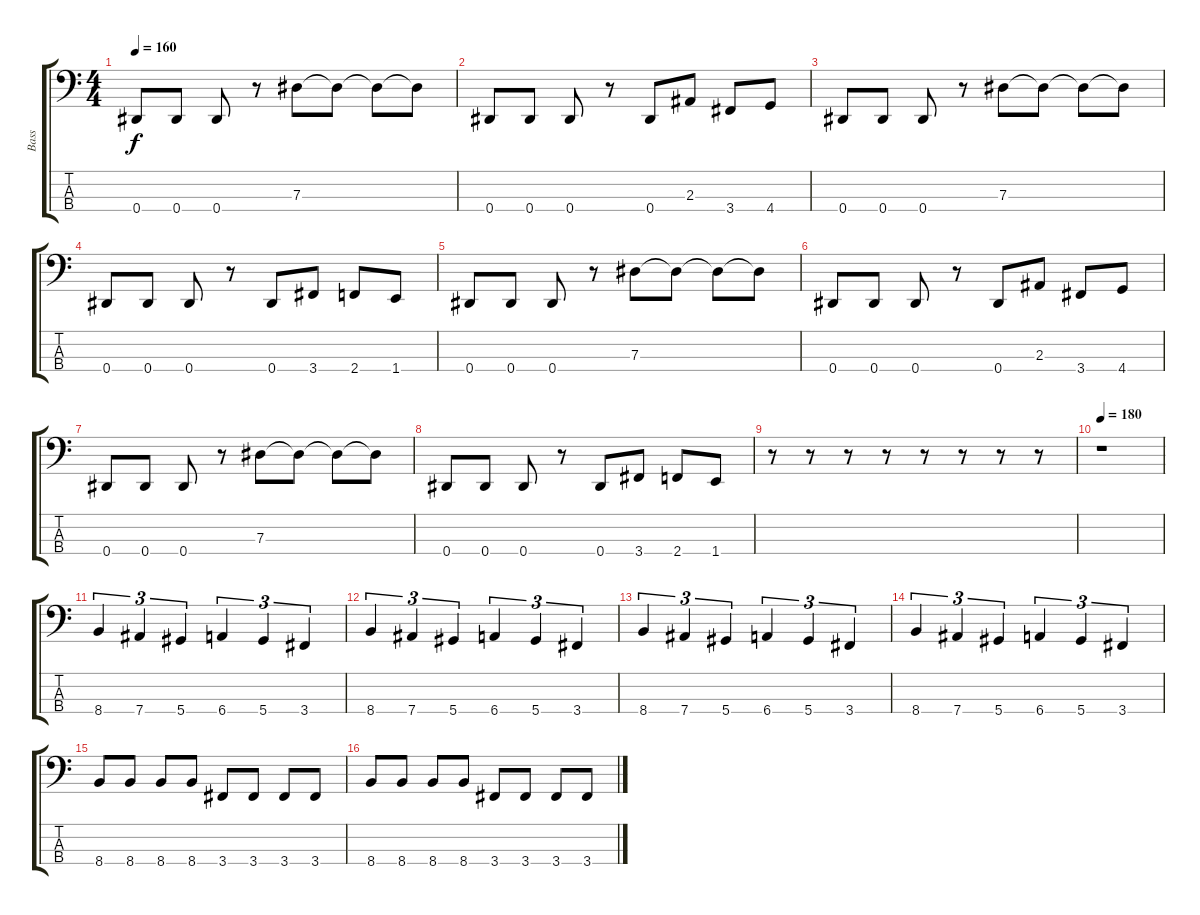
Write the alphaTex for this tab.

\track ("Bass" "Bass") {instrument electricbassfinger}
\staff {score tabs}
\tuning (Gb2 Db2 Ab1 Eb1) {hide}
\ts (4 4)
\tempo 160
\clef f4
\ks c
0.4.8{dy f} 0.4.8 0.4.8 r.8 7.3.8 7.3{t}.8 7.3{t}.8 7.3{t}.8 |
0.4.8 0.4.8 0.4.8 r.8 0.4.8 2.3.8 3.4.8 4.4.8 |
0.4.8 0.4.8 0.4.8 r.8 7.3.8 7.3{t}.8 7.3{t}.8 7.3{t}.8 |
0.4.8 0.4.8 0.4.8 r.8 0.4.8 3.4.8 2.4.8 1.4.8 |
0.4.8 0.4.8 0.4.8 r.8 7.3.8 7.3{t}.8 7.3{t}.8 7.3{t}.8 |
0.4.8 0.4.8 0.4.8 r.8 0.4.8 2.3.8 3.4.8 4.4.8 |
0.4.8 0.4.8 0.4.8 r.8 7.3.8 7.3{t}.8 7.3{t}.8 7.3{t}.8 |
0.4.8 0.4.8 0.4.8 r.8 0.4.8 3.4.8 2.4.8 1.4.8 |
r.8 r.8 r.8 r.8 r.8 r.8 r.8 r.8 |
\tempo 180
r.1 |
8.4.4{tu (3 2)} 7.4.4{tu (3 2)} 5.4.4{tu (3 2)} 6.4.4{tu (3 2)} 5.4.4{tu (3 2)} 3.4.4{tu (3 2)} |
8.4.4{tu (3 2)} 7.4.4{tu (3 2)} 5.4.4{tu (3 2)} 6.4.4{tu (3 2)} 5.4.4{tu (3 2)} 3.4.4{tu (3 2)} |
8.4.4{tu (3 2)} 7.4.4{tu (3 2)} 5.4.4{tu (3 2)} 6.4.4{tu (3 2)} 5.4.4{tu (3 2)} 3.4.4{tu (3 2)} |
8.4.4{tu (3 2)} 7.4.4{tu (3 2)} 5.4.4{tu (3 2)} 6.4.4{tu (3 2)} 5.4.4{tu (3 2)} 3.4.4{tu (3 2)} |
8.4.8 8.4.8 8.4.8 8.4.8 3.4.8 3.4.8 3.4.8 3.4.8 |
8.4.8 8.4.8 8.4.8 8.4.8 3.4.8 3.4.8 3.4.8 3.4.8
